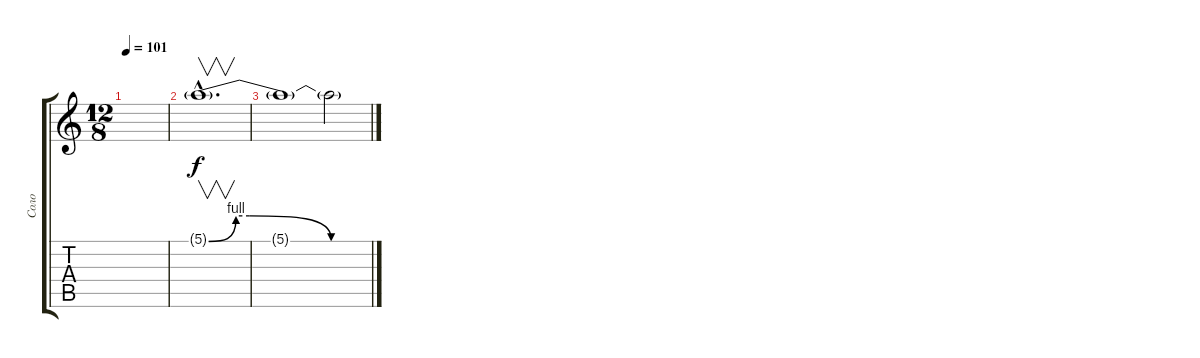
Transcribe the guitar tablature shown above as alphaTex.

\track ("Соло" "Соло") {instrument distortionguitar}
\staff {score tabs}
\tuning (E4 B3 G3 D3 A2 E2) {hide}
\ts (12 8)
\tempo 101
\clef g2
\ks c
|
5.1{be (custom 0 0 10 4 15 4 45 0 60 0) g hac}.1{v d} |
5.1{t}.1{dy f} 5.1{t}.2
